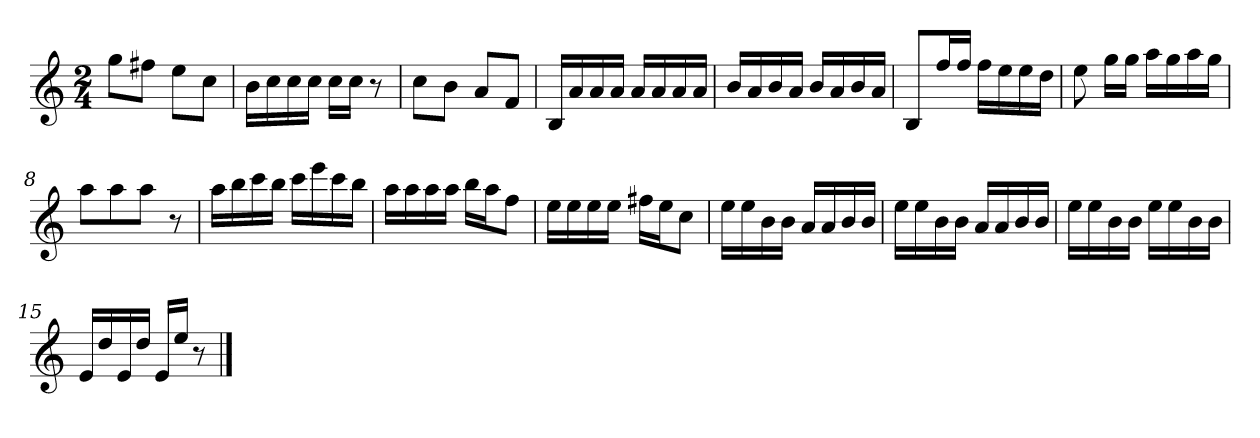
**kern
*part1
*staff1
*clefG2
*k[]
*C:
*M2/4
=1
8ggL
8ff#XJ
8eeL
8ccJ
=2
16bLL
16cc
16cc
16ccJJ
16ccLL
16ccJJ
8r
=3
8ccL
8bJ
8aL
8fJ
=4
16BLL
16a
16a
16aJJ
16aLL
16a
16a
16aJJ
=5
16bLL
16a
16b
16aJJ
16bLL
16a
16b
16aJJ
=6
8BL
16ffL
16ffJJ
16ffLL
16ee
16ee
16ddJJ
=7
8ee
16ggLL
16ggJJ
16aaLL
16gg
16aa
16ggJJ
=8
8aaL
8aa
8aaJ
8r
=9
16aaLL
16bb
16ccc
16bbJJ
16cccLL
16eee
16ccc
16bbJJ
=10
16aaLL
16aa
16aa
16aaJJ
16bbLL
16aaJ
8ffJ
=11
16eeLL
16ee
16ee
16eeJJ
16ff#XLL
16eeJ
8ccJ
=12
16eeLL
16ee
16b
16bJJ
16aLL
16a
16b
16bJJ
=13
16eeLL
16ee
16b
16bJJ
16aLL
16a
16b
16bJJ
=14
16eeLL
16ee
16b
16bJJ
16eeLL
16ee
16b
16bJJ
=15
16eLL
16dd
16e
16ddJJ
16eLL
16eeJJ
8r
==
*-
